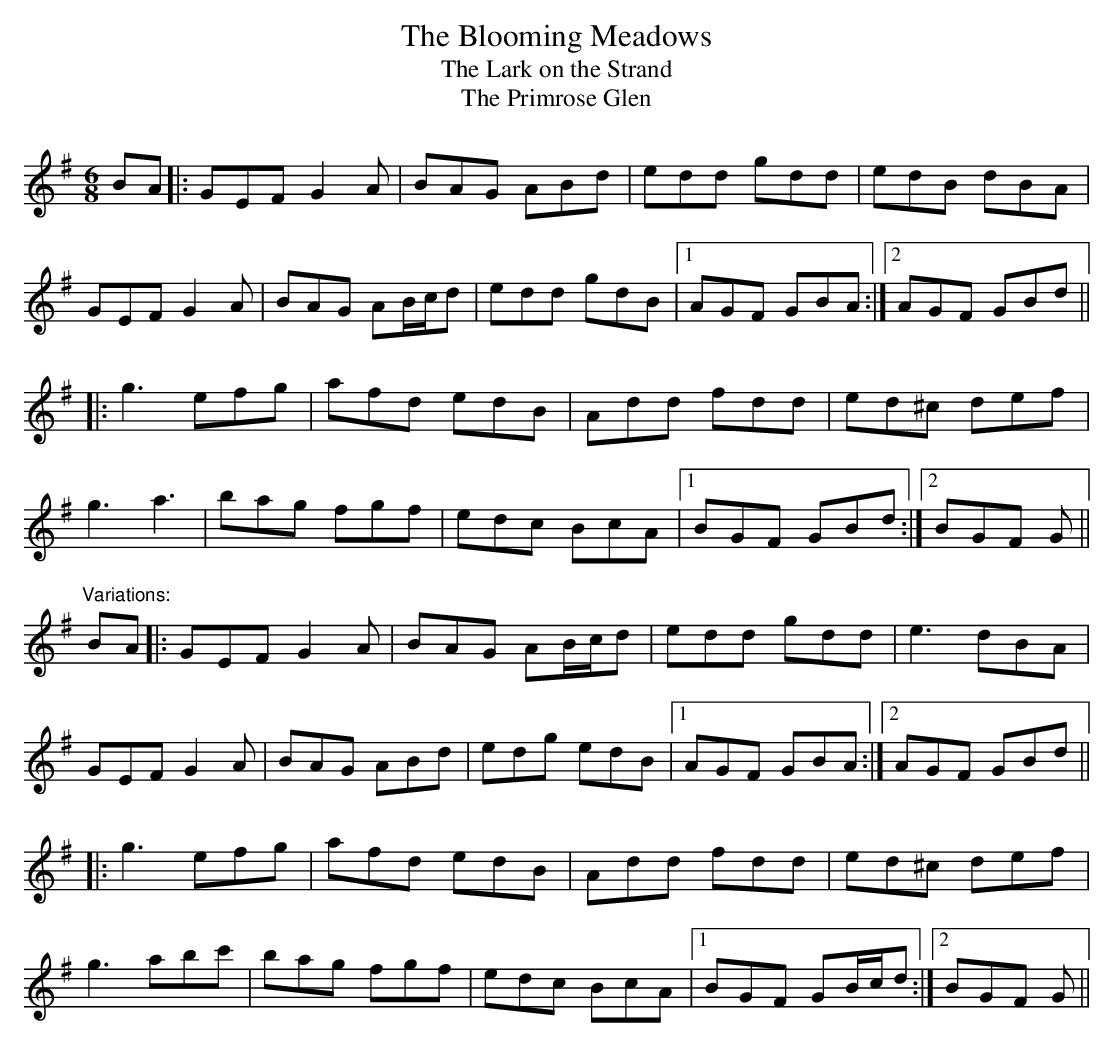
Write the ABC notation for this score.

X:1
T:Blooming Meadows, The
T:Lark on the Strand, The
T:Primrose Glen, The
M:6/8
K:G
BA|:GEF G2A|BAG ABd|edd gdd|edB dBA|
GEF G2A|BAG AB/c/d|edd gdB|1 AGF GBA:|2 AGF GBd||
|:g3 efg|afd edB|Add fdd|ed^c def|
g3 a3|bag fgf|edc BcA|1 BGF GBd:|2 BGF G||
"Variations:"
BA|:GEF G2A|BAG AB/c/d|edd gdd|e3 dBA|
GEF G2A|BAG ABd|edg edB|1 AGF GBA:|2 AGF GBd||
|:g3 efg|afd edB|Add fdd|ed^c def|
g3 abc'|bag fgf|edc BcA|1 BGF GB/c/d:|2 BGF G||
